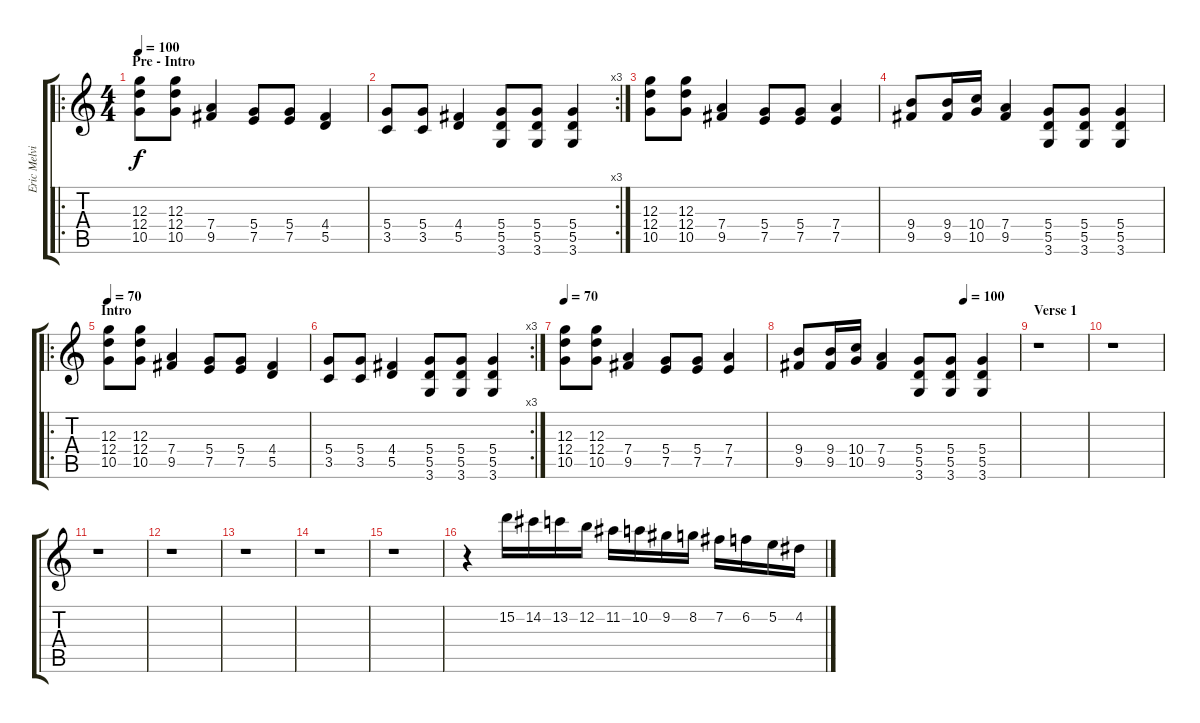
\track ("Eric Melvin" "Eric Melvi") {instrument overdrivenguitar}
\staff {score tabs}
\tuning (E4 B3 G3 D3 A2 E2) {hide}
\ro
\ts (4 4)
\section ("" "Pre - Intro")
\tempo 100
\tempo 70
\tempo 100
\clef g2
\ks c
(12.3 12.4 10.5).8{dy f volume 7 instrument overdrivenguitar} (12.3 12.4 10.5).8 (7.4 9.5).4 (5.4 7.5).8 (5.4 7.5).8 (4.4 5.5).4 |
\rc 3
(5.4 3.5).8 (5.4 3.5).8 (4.4 5.5).4 (5.4 5.5 3.6).8 (5.4 5.5 3.6).8 (5.4 5.5 3.6).4 |
(12.3 12.4 10.5).8 (12.3 12.4 10.5).8 (7.4 9.5).4 (5.4 7.5).8 (5.4 7.5).8 (7.4 7.5).4 |
(9.4 9.5).8 (9.4 9.5).16 (10.4 10.5).16 (7.4 9.5).4 (5.4 5.5 3.6).8 (5.4 5.5 3.6).8 (5.4 5.5 3.6).4 |
\ro
\section ("" "Intro")
\tempo 70
(12.3 12.4 10.5).8{volume 14} (12.3 12.4 10.5).8 (7.4 9.5).4 (5.4 7.5).8 (5.4 7.5).8 (4.4 5.5).4 |
\rc 3
(5.4 3.5).8 (5.4 3.5).8 (4.4 5.5).4 (5.4 5.5 3.6).8 (5.4 5.5 3.6).8 (5.4 5.5 3.6).4 |
\tempo 70
(12.3 12.4 10.5).8 (12.3 12.4 10.5).8 (7.4 9.5).4 (5.4 7.5).8 (5.4 7.5).8 (7.4 7.5).4 |
\tempo (100 0.75)
(9.4 9.5).8 (9.4 9.5).16 (10.4 10.5).16 (7.4 9.5).4 (5.4 5.5 3.6).8 (5.4 5.5 3.6).8 (5.4 5.5 3.6).4{volume 14} |
\section ("" "Verse 1")
r.1 |
r.1 |
r.1 |
r.1 |
r.1 |
r.1 |
r.1 |
r.4 15.2.16{instrument guitarfretnoise} 14.2.16 13.2.16 12.2.16 11.2.16 10.2.16 9.2.16 8.2.16 7.2.16 6.2.16 5.2.16 4.2.16
